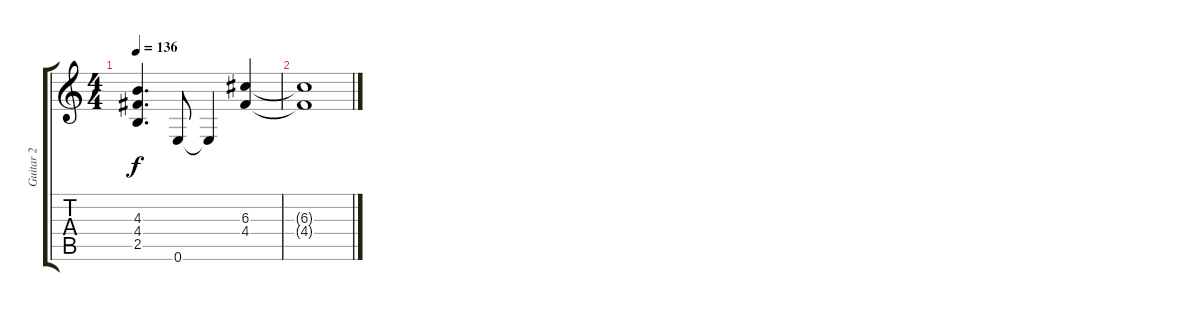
\track ("Guitar 2" "Guitar 2") {instrument overdrivenguitar}
\staff {score tabs}
\tuning (E4 B3 G3 D3 A2 E2) {hide}
\ts (4 4)
\tempo 136
\clef g2
\ks c
(4.3 4.4 2.5).4{d dy f} 0.6.8 0.6{t}.4 (6.3 4.4).4 |
(6.3{t} 4.4{t}).1
